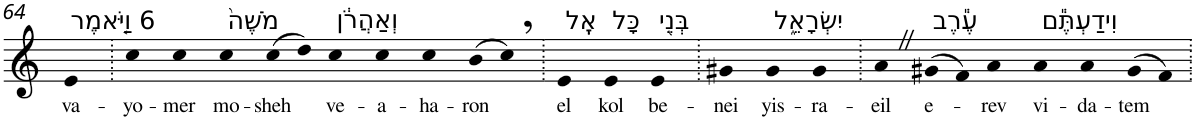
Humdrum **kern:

**kern	**text
*part1	*part1
*staff1	*staff1
*I"Piano	*
*I'Pno	*
!!LO:PB:g=z
*clefG2	*
*k[]	*
=64	=64
!LO:TX:a:t=6 וַיֹּ֤אמֶר	!
!	!LO:LY:b
4e	va-
=65.	=65.
!	!LO:LY:b
4cc	-yo-
!	!LO:LY:b
4cc	-mer
!LO:TX:a:t=מֹשֶׁה֙	!
!	!LO:LY:b
4cc	mo-
!	!LO:LY:b
(>8cc	-sheh
8dd)	.
!LO:TX:a:t=וְאַהֲרֹ֔ן	!
!	!LO:LY:b
4cc	ve-
!	!LO:LY:b
4cc	-a-
!	!LO:LY:b
4cc	-ha-
!	!LO:LY:b
(>8b	-ron
8cc,)	.
=66.	=66.
!LO:TX:a:t=אֶֽל	!
!	!LO:LY:b
4e	el
!LO:TX:a:t=כָּל	!
!	!LO:LY:b
4e	kol
!LO:TX:a:t=בְּנֵ֖י	!
!	!LO:LY:b
4e	be-
=67.	=67.
!	!LO:LY:b
4g#X	-nei
!LO:TX:a:t=יִשְׂרָאֵ֑ל	!
!	!LO:LY:b
4g#	yis-
!	!LO:LY:b
4g#	-ra-
=68.	=68.
!	!LO:LY:b
4aZ	-eil
!LO:TX:a:t=עֶ֕רֶב	!
!	!LO:LY:b
(>8g#X	e-
8f)	.
!	!LO:LY:b
4a	-rev
!LO:TX:a:t=וִידַעְתֶּ֕ם	!
!	!LO:LY:b
4a	vi-
!	!LO:LY:b
4a	-da-
!	!LO:LY:b
(>8g#	-tem
8f)	.
=.	=.
*-	*-
